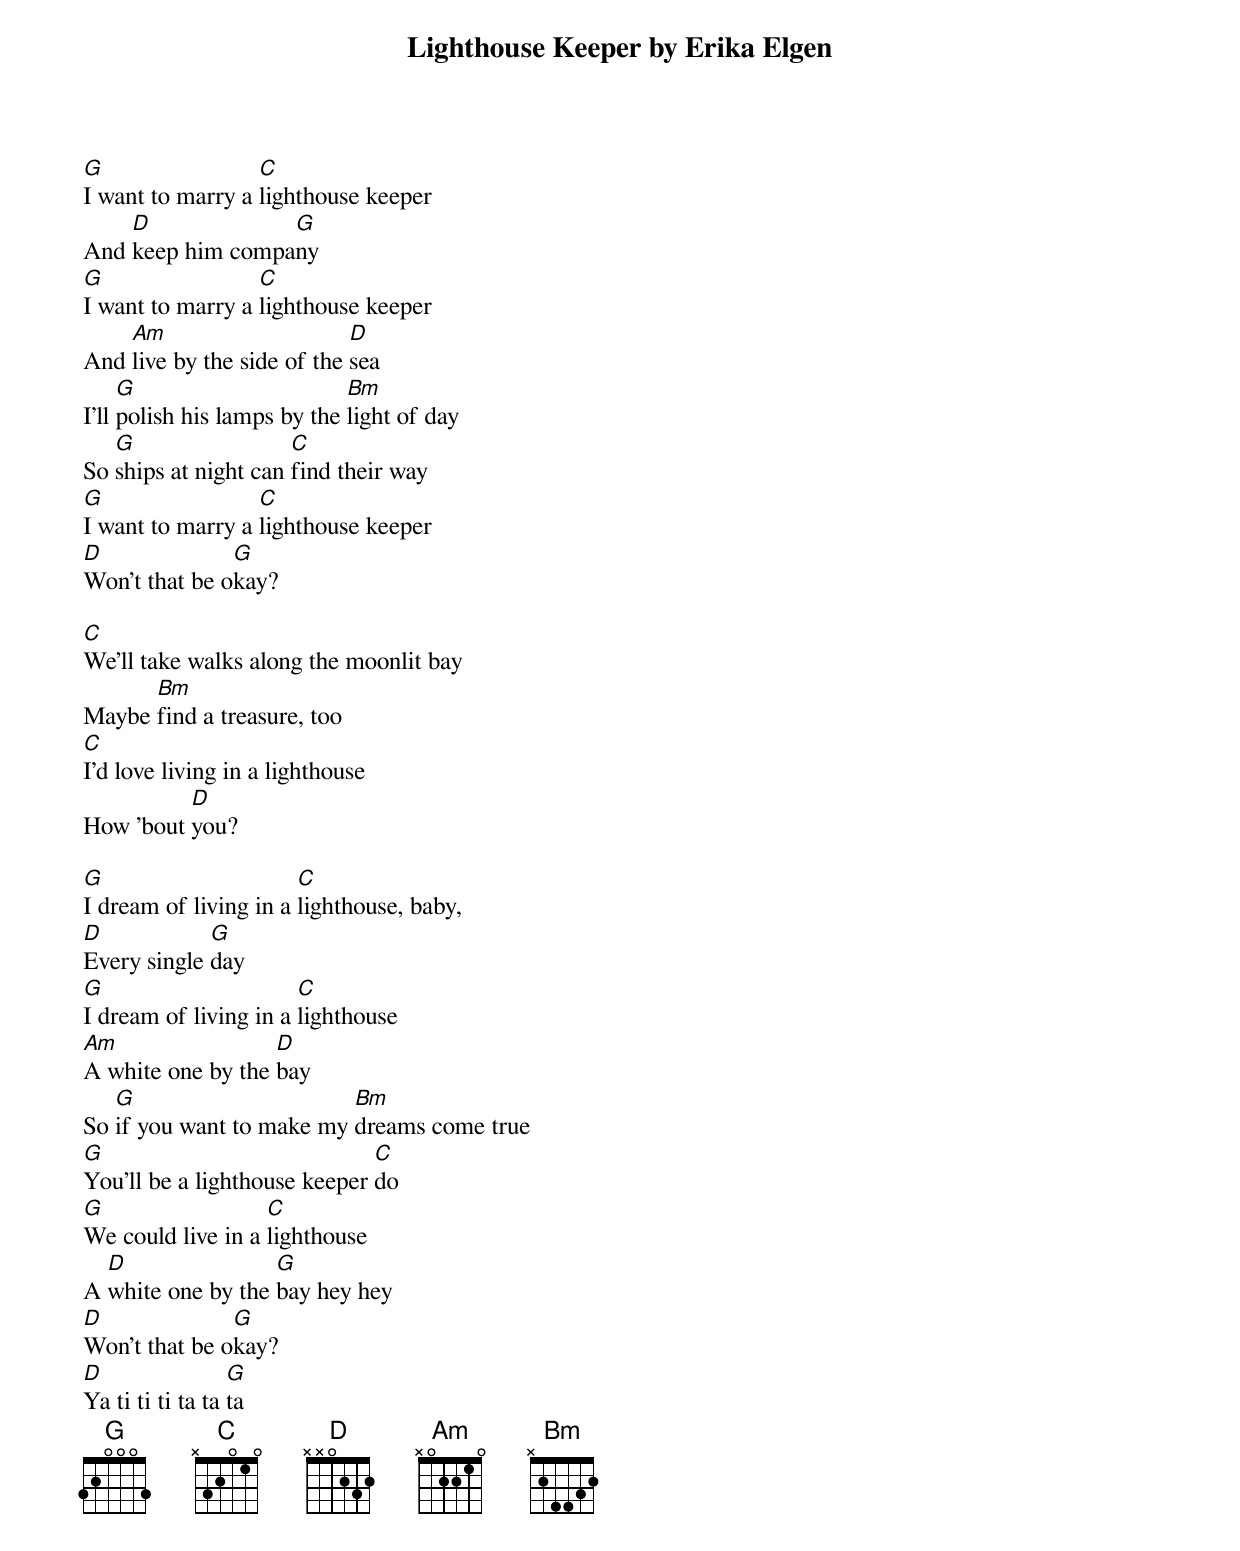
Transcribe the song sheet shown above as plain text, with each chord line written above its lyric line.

Lighthouse Keeper by Erika Elgen

G                 C
I want to marry a lighthouse keeper
    D             G
And keep him company
G                 C
I want to marry a lighthouse keeper
    Am                      D
And live by the side of the sea
     G                       Bm
I'll polish his lamps by the light of day
   G                  C
So ships at night can find their way
G                 C
I want to marry a lighthouse keeper
D              G
Won't that be okay?

C
We'll take walks along the moonlit bay
      Bm
Maybe find a treasure, too
C
I'd love living in a lighthouse
          D
How 'bout you?

G                      C
I dream of living in a lighthouse, baby,
D            G
Every single day
G                      C
I dream of living in a lighthouse
Am                 D
A white one by the bay
   G                      Bm
So if you want to make my dreams come true
G                             C
You'll be a lighthouse keeper do
G                  C
We could live in a lighthouse
  D                G
A white one by the bay hey hey
D              G
Won't that be okay?
D                 G
Ya ti ti ti ta ta ta
